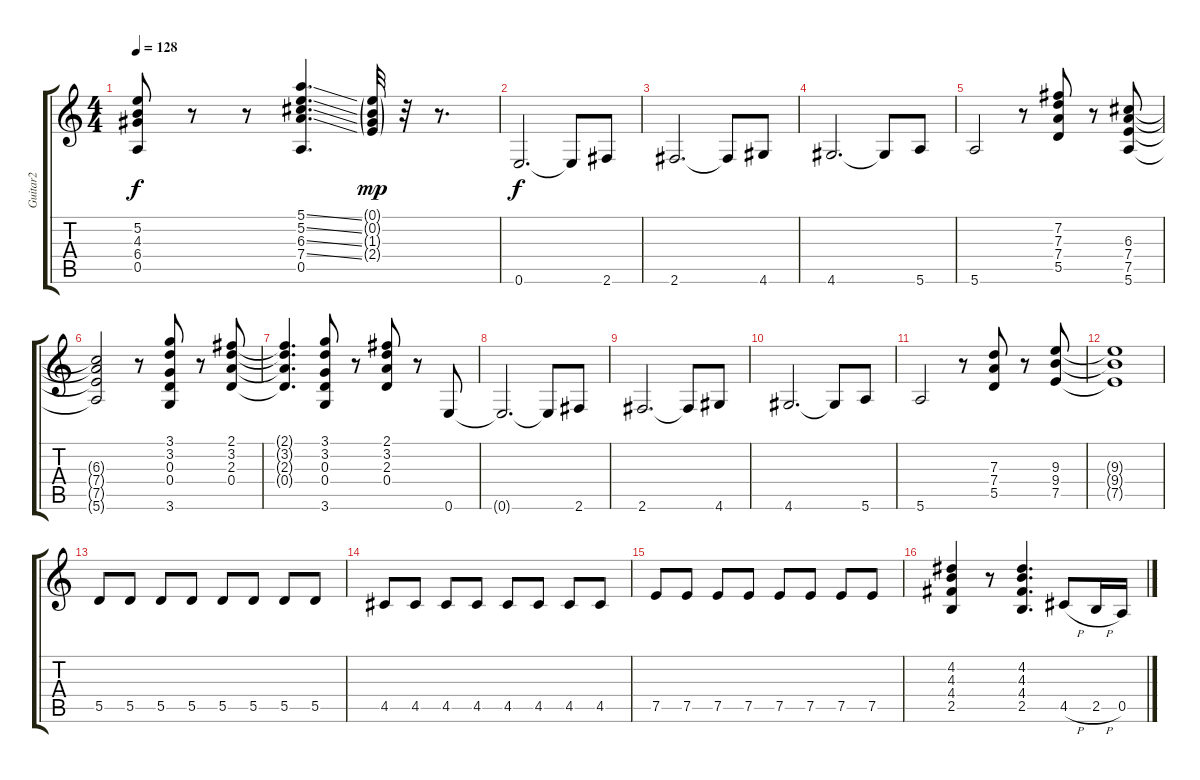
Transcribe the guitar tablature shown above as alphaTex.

\track ("Guitar2" "Guitar2") {instrument distortionguitar}
\staff {score tabs}
\tuning (E4 B3 G3 D3 A2 E2) {hide}
\ts (4 4)
\tempo 128
\clef g2
\ks c
(5.2 4.3 6.4 0.5).8{dy f} r.8 r.8 (5.1{ss} 5.2{ss} 6.3{ss} 7.4{ss} 0.5).4{d} (0.1{g} 0.2{g} 1.3{g} 2.4{g}).32{dy mp} r.32 r.8{d} |
0.6.2{d dy f} 0.6{t}.8 2.6.8 |
2.6.2{d} 2.6{t}.8 4.6.8 |
4.6.2{d} 4.6{t}.8 5.6.8 |
5.6.2 r.8 (7.2 7.3 7.4 5.5).8 r.8 (6.3 7.4 7.5 5.6).8 |
(6.3{t} 7.4{t} 7.5{t} 5.6{t}).2 r.8 (3.1 3.2 0.3 0.4 3.6).8 r.8 (2.1 3.2 2.3 0.4).8 |
(2.1{t} 3.2{t} 2.3{t} 0.4{t}).4{d} (3.1 3.2 0.3 0.4 3.6).8 r.8 (2.1 3.2 2.3 0.4).8 r.8 0.6.8 |
0.6{t}.2{d} 0.6{t}.8 2.6.8 |
2.6.2{d} 2.6{t}.8 4.6.8 |
4.6.2{d} 4.6{t}.8 5.6.8 |
5.6.2 r.8 (7.3 7.4 5.5).8 r.8 (9.3 9.4 7.5).8 |
(9.3{t} 9.4{t} 7.5{t}).1 |
5.5.8 5.5.8 5.5.8 5.5.8 5.5.8 5.5.8 5.5.8 5.5.8 |
4.5.8 4.5.8 4.5.8 4.5.8 4.5.8 4.5.8 4.5.8 4.5.8 |
7.5.8 7.5.8 7.5.8 7.5.8 7.5.8 7.5.8 7.5.8 7.5.8 |
(4.2 4.3 4.4 2.5).4 r.8 (4.2 4.3 4.4 2.5).4{d} 4.5{h}.8 2.5{h}.16 0.5.16
